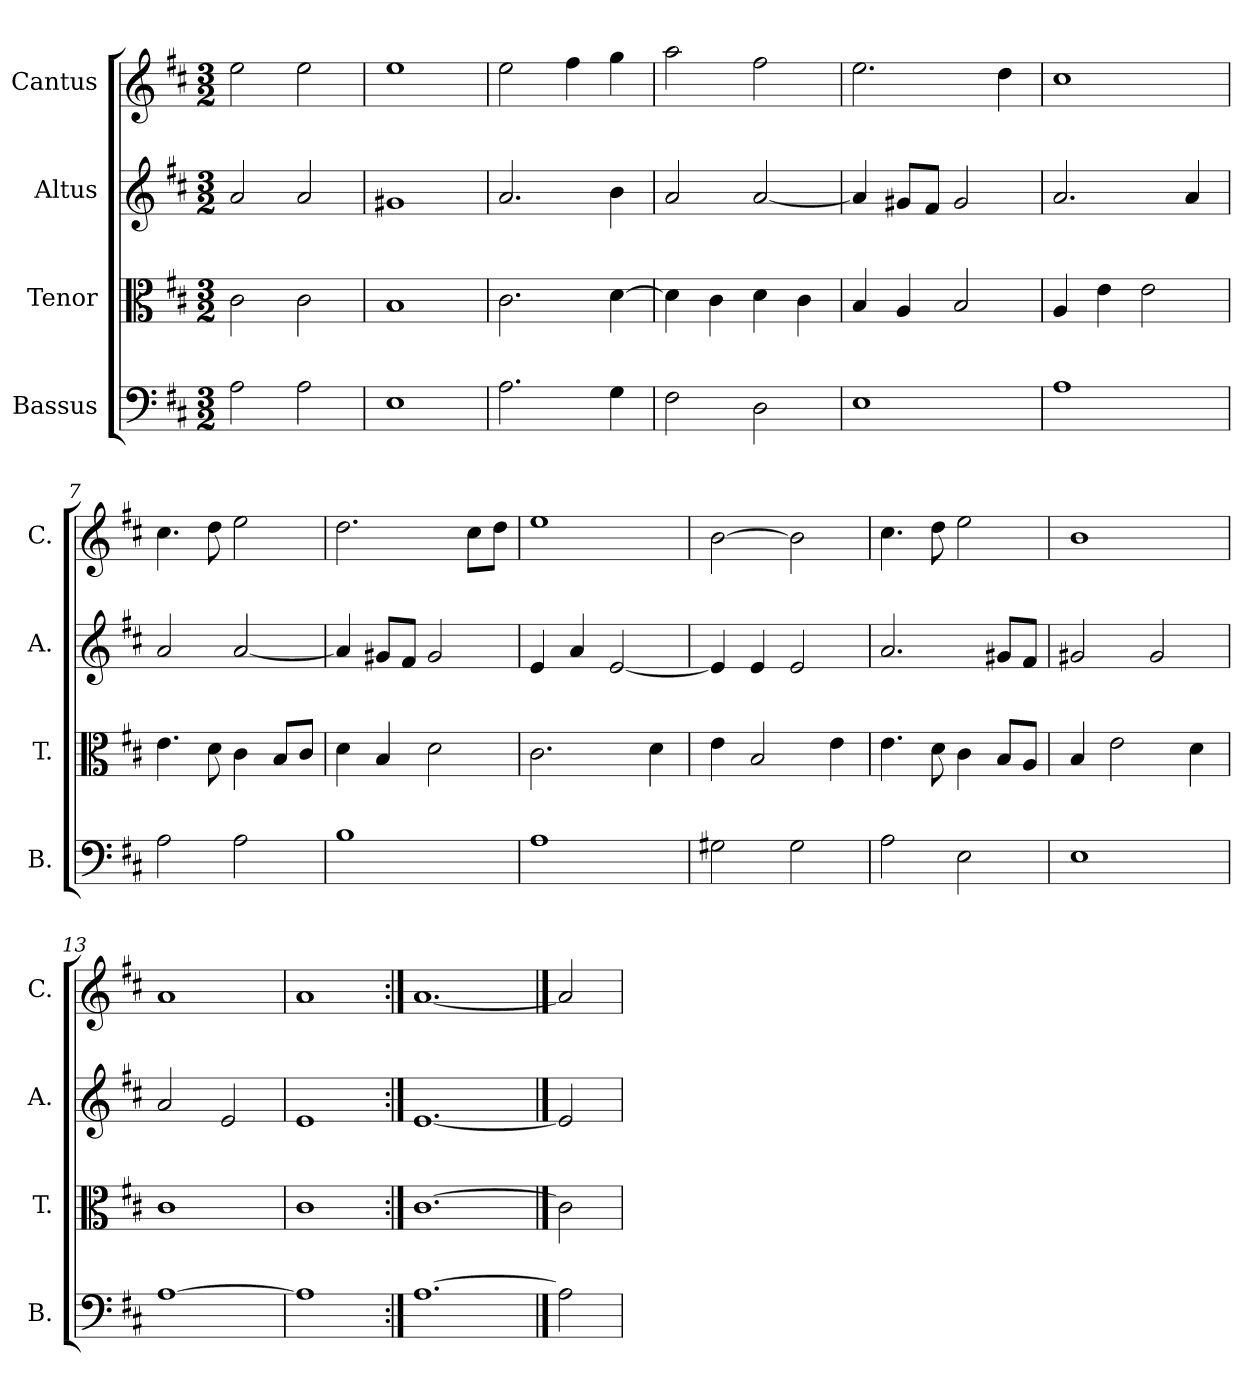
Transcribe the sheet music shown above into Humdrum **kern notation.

**kern	**kern	**kern	**kern
*part4	*part3	*part2	*part1
*staff4	*staff3	*staff2	*staff1
*I"Bassus	*I"Tenor	*I"Altus	*I"Cantus
*I'B.	*I'T.	*I'A.	*I'C.
*clefF4	*clefC3	*clefG2	*clefG2
*k[f#c#]	*k[f#c#]	*k[f#c#]	*k[f#c#]
*D:	*D:	*D:	*D:
*M3/2	*M3/2	*M3/2	*M3/2
=1	=1	=1	=1
2A\	2c#\	2a/	2ee\
2A\	2c#\	2a/	2ee\
=2	=2	=2	=2
1E\	1B/	1g#X/	1ee\
=3	=3	=3	=3
2.A\	2.c#\	2.a/	2ee\
.	.	.	4ff#\
4G\	[4d\	4b\	4gg\
=4	=4	=4	=4
2F#\	4d\]	2a/	2aa\
.	4c#\	.	.
2D\	4d\	[2a/	2ff#\
.	4c#\	.	.
=5	=5	=5	=5
1E\	4B/	4a/]	2.ee\
.	4A/	8g#X/L	.
.	.	8f#/J	.
.	2B/	2g#/	.
.	.	.	4dd\
=6	=6	=6	=6
1A\	4A/	2.a/	1cc#\
.	4e\	.	.
.	2e\	.	.
.	.	4a/	.
=7	=7	=7	=7
2A\	4.e\	2a/	4.cc#\
.	8d\	.	8dd\
2A\	4c#\	[2a/	2ee\
.	8B/L	.	.
.	8c#/J	.	.
!!LO:LB:g=z
=8	=8	=8	=8
1B\	4d\	4a/]	2.dd\
.	4B/	8g#X/L	.
.	.	8f#/J	.
.	2d\	2g#/	.
.	.	.	8cc#\L
.	.	.	8dd\J
=9	=9	=9	=9
1A\	2.c#\	4e/	1ee\
.	.	4a/	.
.	.	[2e/	.
.	4d\	.	.
=10	=10	=10	=10
2G#X\	4e\	4e/]	[2b\
.	2B/	4e/	.
2G#\	.	2e/	2b\]
.	4e\	.	.
=11	=11	=11	=11
2A\	4.e\	2.a/	4.cc#\
.	8d\	.	8dd\
2E\	4c#\	.	2ee\
.	8B/L	8g#X/L	.
.	8A/J	8f#/J	.
=12	=12	=12	=12
1E\	4B/	2g#X/	1b\
.	2e\	.	.
.	.	2g#/	.
.	4d\	.	.
=13	=13	=13	=13
[1A\	1c#\	2a/	1a/
.	.	2e/	.
=14	=14	=14	=14
1A\]	1c#\	1e/	1a/
=15:|!	=15:|!	=15:|!	=15:|!
[1.A\	[1.c#\	[1.e/	[1.a/
==16	==16	==16	==16
2A\]	2c#\]	2e/]	2a/]
=	=	=	=
*-	*-	*-	*-
